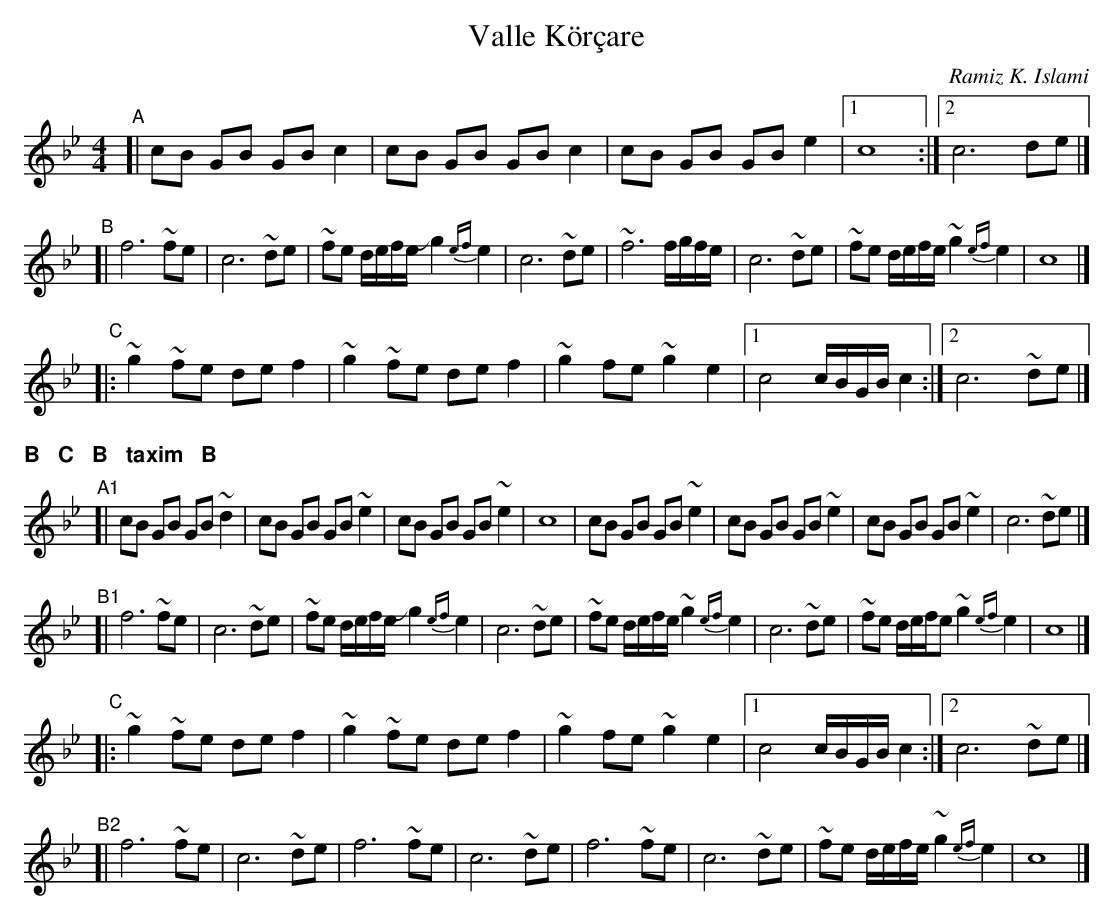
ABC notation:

X:1
T: Valle K\"or\,care
O: Ramiz K. Islami
%%textfont Helvetica-Bold 14
M: 4/4
L: 1/8
K: Cdor
"A"\
[| cB GB GB c2 | cB GB GB c2 | cB GB GB e2 |1 c8 :|2 c6 de |]
"B"\
[| f6 ~fe | c6 ~de | ~fe d/e/f/e/ Jg2 {ef}e2 | c6 ~de \
| ~f6 f/g/f/e/ | c6 ~de | ~fe d/e/f/e/ ~g2 {ef}e2 | c8 |]
"C"\
|: ~g2 ~fe de f2 | ~g2 ~fe de f2 | ~g2 fe ~g2 e2 |1 c4 c/B/G/B/ c2 :|2 c6 ~de |]
%%text  B   C   B   taxim   B
"A1"\
[| cB GB GB ~d2 | cB GB GB ~e2 | cB GB GB ~e2 | c8 \
|  cB GB GB ~e2 | cB GB GB ~e2 | cB GB GB ~e2 | c6 ~de |]
"B1"\
[| f6 ~fe | c6 ~de | ~fe d/e/f/e/ Jg2 {ef}e2 | c6 ~de \
| ~fe d/e/f/e/ ~g2 {ef}e2 | c6 ~de | ~fe d/e/f/e ~g2 {ef}e2 | c8 |]
"C"\
|: ~g2 ~fe de f2 | ~g2 ~fe de f2 | ~g2 fe ~g2 e2 |1 c4 c/B/G/B/ c2 :|2 c6 ~de |]
"B2"\
[| f6 ~fe | c6 ~de | f6 ~fe | c6 ~de | f6 ~fe | c6 ~de | ~fe d/e/f/e/ ~g2 {ef}e2 | c8 |]
